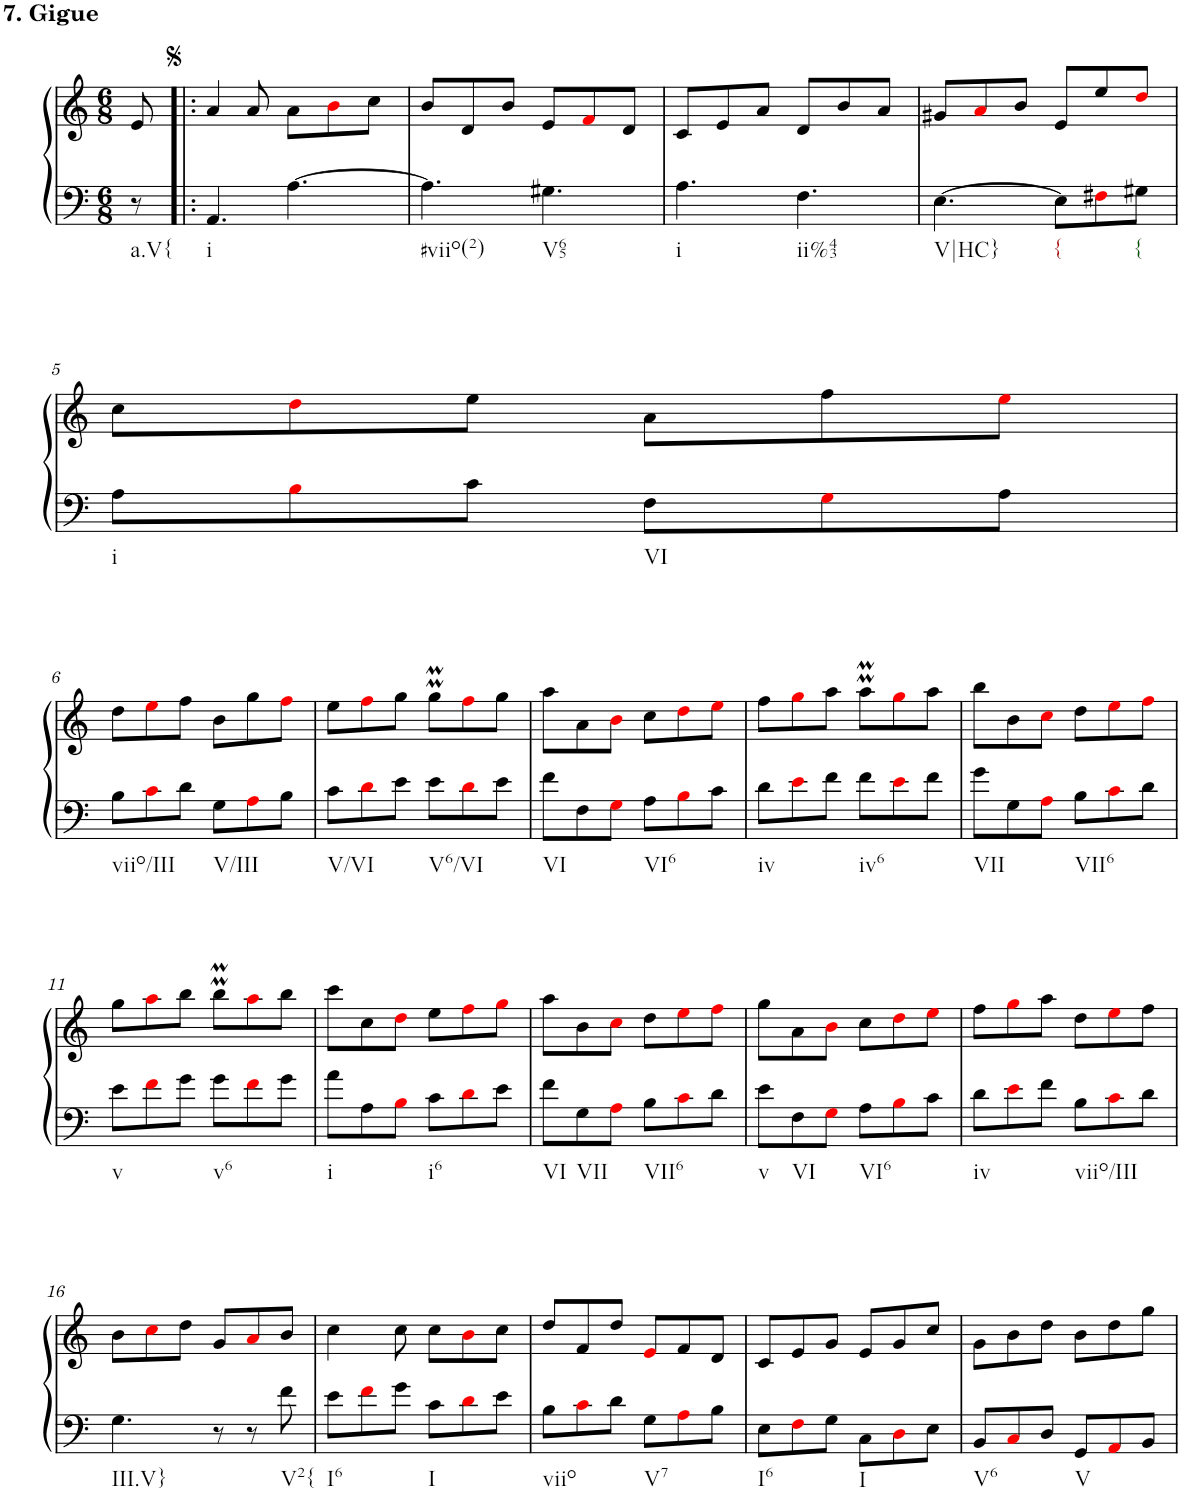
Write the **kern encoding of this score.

**kern	**kern
*part1	*part1
*staff2	*staff1
*I"Klavier linke Hand	*
*clefF4	*clefG2
*k[]	*k[]
*M6/8	*M6/8
=	=
!	!LO:TX:a:B:t=7. Gigue
!LO:TX:b:t=a.V{	!
8r	8e/
=1!|:	=1!|:
!LO:TX:b:t=i	!
4.AA/	4a/
.	8a/
[4.A\	8a\L
.	8bi\
.	8cc\J
=2	=2
!LO:TX:b:t=#viio(2)	!
4.A\]	8b/L
.	8d/
.	8b/J
!LO:TX:b:t=V65	!
4.G#X\	8e/L
.	8fi/
.	8d/J
=3	=3
!LO:TX:b:t=i	!
4.A\	8c/L
.	8e/
.	8a/J
!LO:TX:b:t=ii%43	!
4.F\	8d/L
.	8b/
.	8a/J
=4	=4
!LO:TX:b:t=V|HC}	!
[4.E\	8g#X/L
.	8ai/
.	8b/J
!LO:TX:b:t={	!
8E\L]	8e/L
8F#Xi\	8ee/
!LO:TX:b:t={	!
8G#X\J	8ddi/J
!!LO:LB:g=z
=5	=5
!LO:TX:b:t=i	!
8A\L	8cc\L
8Bi\	8ddi\
8c\J	8ee\J
!LO:TX:b:t=VI	!
8F\L	8a\L
8Gi\	8ff\
8A\J	8eei\J
!!LO:LB:g=z
=6	=6
!LO:TX:b:t=viio/III	!
8B\L	8dd\L
8ci\	8eei\
8d\J	8ff\J
!LO:TX:b:t=V/III	!
8G\L	8b\L
8Ai\	8gg\
8B\J	8ffi\J
=7	=7
!LO:TX:b:t=V/VI	!
8c\L	8ee\L
8di\	8ffi\
8e\J	8gg\J
!LO:TX:b:t=V6/VI	!
8e\L	8ggMM\L
8di\	8ffi\
8e\J	8gg\J
=8	=8
!LO:TX:b:t=VI	!
8f\L	8aa\L
8F\	8a\
8Gi\J	8bi\J
!LO:TX:b:t=VI6	!
8A\L	8cc\L
8Bi\	8ddi\
8c\J	8eei\J
=9	=9
!LO:TX:b:t=iv	!
8d\L	8ff\L
8ei\	8ggi\
8f\J	8aa\J
!LO:TX:b:t=iv6	!
8f\L	8aaMM\L
8ei\	8ggi\
8f\J	8aa\J
=10	=10
!LO:TX:b:t=VII	!
8g\L	8bb\L
8G\	8b\
8Ai\J	8cci\J
!LO:TX:b:t=VII6	!
8B\L	8dd\L
8ci\	8eei\
8d\J	8ffi\J
!!LO:LB:g=z
=11	=11
!LO:TX:b:t=v	!
8e\L	8gg\L
8fi\	8aai\
8g\J	8bb\J
!LO:TX:b:t=v6	!
8g\L	8bbmm\L
8fi\	8aai\
8g\J	8bb\J
=12	=12
!LO:TX:b:t=i	!
8a\L	8ccc\L
8A\	8cc\
8Bi\J	8ddi\J
!LO:TX:b:t=i6	!
8c\L	8ee\L
8di\	8ffi\
8e\J	8ggi\J
=13	=13
!LO:TX:b:t=VI	!
8f\L	8aa\L
!LO:TX:b:t=VII	!
8G\	8b\
8Ai\J	8cci\J
!LO:TX:b:t=VII6	!
8B\L	8dd\L
8ci\	8eei\
8d\J	8ffi\J
=14	=14
!LO:TX:b:t=v	!
8e\L	8gg\L
!LO:TX:b:t=VI	!
8F\	8a\
8Gi\J	8bi\J
!LO:TX:b:t=VI6	!
8A\L	8cc\L
8Bi\	8ddi\
8c\J	8eei\J
=15	=15
!LO:TX:b:t=iv	!
8d\L	8ff\L
8ei\	8ggi\
8f\J	8aa\J
!LO:TX:b:t=viio/III	!
8B\L	8dd\L
8ci\	8eei\
8d\J	8ff\J
!!LO:LB:g=z
=16	=16
!LO:TX:b:t=III.V}	!
4.G\	8b\L
.	8cci\
.	8dd\J
8r	8g/L
8r	8ai/
!LO:TX:b:t=V2{	!
8f\	8b/J
=17	=17
!LO:TX:b:t=I6	!
8e\L	4cc\
8fi\	.
8g\J	8cc\
!LO:TX:b:t=I	!
8c\L	8cc\L
8di\	8bi\
8e\J	8cc\J
=18	=18
!LO:TX:b:t=viio	!
8B\L	8dd/L
8ci\	8f/
8d\J	8dd/J
!LO:TX:b:t=V7	!
8G\L	8ei/L
8Ai\	8f/
8B\J	8d/J
=19	=19
!LO:TX:b:t=I6	!
8E\L	8c/L
8Fi\	8e/
8G\J	8g/J
!LO:TX:b:t=I	!
8C\L	8e/L
8Di\	8g/
8E\J	8cc/J
=20	=20
!LO:TX:b:t=V6	!
8BB/L	8g\L
8Ci/	8b\
8D/J	8dd\J
!LO:TX:b:t=V	!
8GG/L	8b\L
8AAi/	8dd\
8BB/J	8gg\J
=	=
*-	*-
